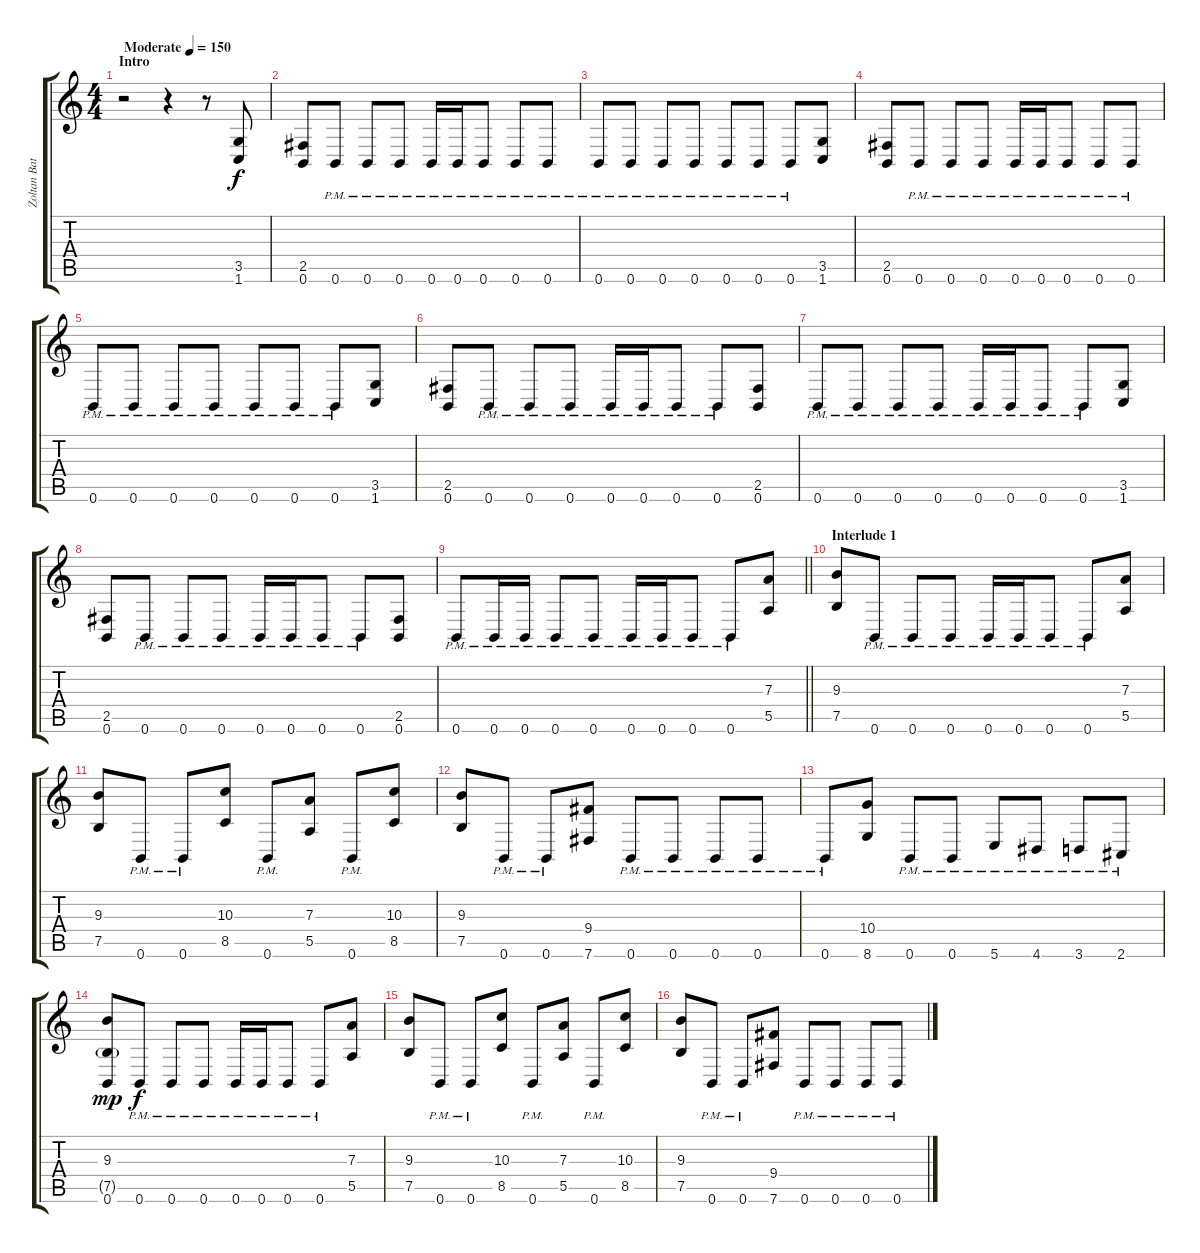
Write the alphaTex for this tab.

\track ("Zoltan Bathory" "Zoltan Bat") {instrument overdrivenguitar}
\staff {score tabs}
\tuning (B3 Gb3 D3 A2 E2 B1) {hide}
\ts (4 4)
\section ("" "Intro")
\tempo (150 "Moderate")
\clef g2
\ks c
r.2{dy f instrument overdrivenguitar} r.4 r.8 (3.5 1.6).8 |
(2.5 0.6).8 0.6{pm}.8 0.6{pm}.8 0.6{pm}.8 0.6{pm}.16 0.6{pm}.16 0.6{pm}.8 0.6{pm}.8 0.6{pm}.8 |
0.6{pm}.8 0.6{pm}.8 0.6{pm}.8 0.6{pm}.8 0.6{pm}.8 0.6{pm}.8 0.6{pm}.8 (3.5 1.6).8 |
(2.5 0.6).8 0.6{pm}.8 0.6{pm}.8 0.6{pm}.8 0.6{pm}.16 0.6{pm}.16 0.6{pm}.8 0.6{pm}.8 0.6{pm}.8 |
0.6{pm}.8 0.6{pm}.8 0.6{pm}.8 0.6{pm}.8 0.6{pm}.8 0.6{pm}.8 0.6{pm}.8 (3.5 1.6).8 |
(2.5 0.6).8 0.6{pm}.8 0.6{pm}.8 0.6{pm}.8 0.6{pm}.16 0.6{pm}.16 0.6{pm}.8 0.6{pm}.8 (2.5 0.6).8 |
0.6{pm}.8 0.6{pm}.8 0.6{pm}.8 0.6{pm}.8 0.6{pm}.16 0.6{pm}.16 0.6{pm}.8 0.6{pm}.8 (3.5 1.6).8 |
(2.5 0.6).8 0.6{pm}.8 0.6{pm}.8 0.6{pm}.8 0.6{pm}.16 0.6{pm}.16 0.6{pm}.8 0.6{pm}.8 (2.5 0.6).8 |
\barLineRight lightlight
0.6{pm}.8 0.6{pm}.16 0.6{pm}.16 0.6{pm}.8 0.6{pm}.8 0.6{pm}.16 0.6{pm}.16 0.6{pm}.8 0.6{pm}.8 (7.3 5.5).8 |
\section ("" "Interlude 1")
(9.3 7.5).8 0.6{pm}.8 0.6{pm}.8 0.6{pm}.8 0.6{pm}.16 0.6{pm}.16 0.6{pm}.8 0.6{pm}.8 (7.3 5.5).8 |
(9.3 7.5).8 0.6{pm}.8 0.6{pm}.8 (10.3 8.5).8 0.6{pm}.8 (7.3 5.5).8 0.6{pm}.8 (10.3 8.5).8 |
(9.3 7.5).8 0.6{pm}.8 0.6{pm}.8 (9.4 7.6).8 0.6{pm}.8 0.6{pm}.8 0.6{pm}.8 0.6{pm}.8 |
0.6{pm}.8 (10.4 8.6).8 0.6{pm}.8 0.6{pm}.8 5.6{pm}.8 4.6{pm}.8 3.6{pm}.8 2.6{pm}.8 |
(9.3 7.5{g} 0.6).8{dy mp} 0.6{pm}.8{dy f} 0.6{pm}.8 0.6{pm}.8 0.6{pm}.16 0.6{pm}.16 0.6{pm}.8 0.6{pm}.8 (7.3 5.5).8 |
(9.3 7.5).8 0.6{pm}.8 0.6{pm}.8 (10.3 8.5).8 0.6{pm}.8 (7.3 5.5).8 0.6{pm}.8 (10.3 8.5).8 |
(9.3 7.5).8 0.6{pm}.8 0.6{pm}.8 (9.4 7.6).8 0.6{pm}.8 0.6{pm}.8 0.6{pm}.8 0.6{pm}.8
